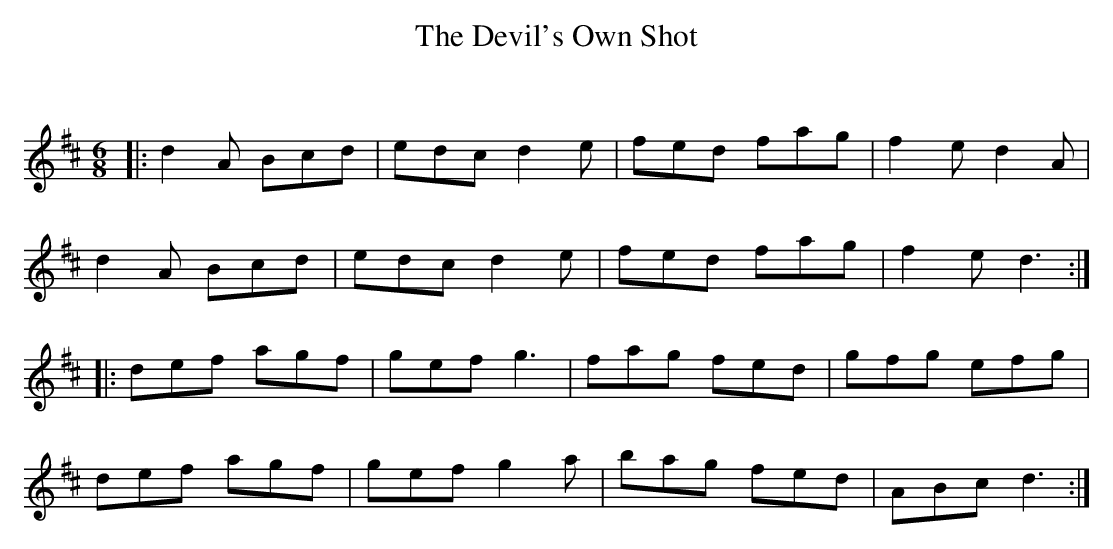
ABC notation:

X:1
T: The Devil's Own Shot
C:
Q:180
K:D
M:6/8
L:1/16
|:d4A2 B2c2d2|e2d2c2 d4e2|f2e2d2 f2a2g2|f4e2 d4A2|
d4A2 B2c2d2|e2d2c2 d4e2|f2e2d2 f2a2g2|f4e2 d6:|
|:d2e2f2 a2g2f2|g2e2f2 g6|f2a2g2 f2e2d2|g2f2g2 e2f2g2|
d2e2f2 a2g2f2|g2e2f2 g4a2|b2a2g2 f2e2d2|A2B2c2 d6:|
